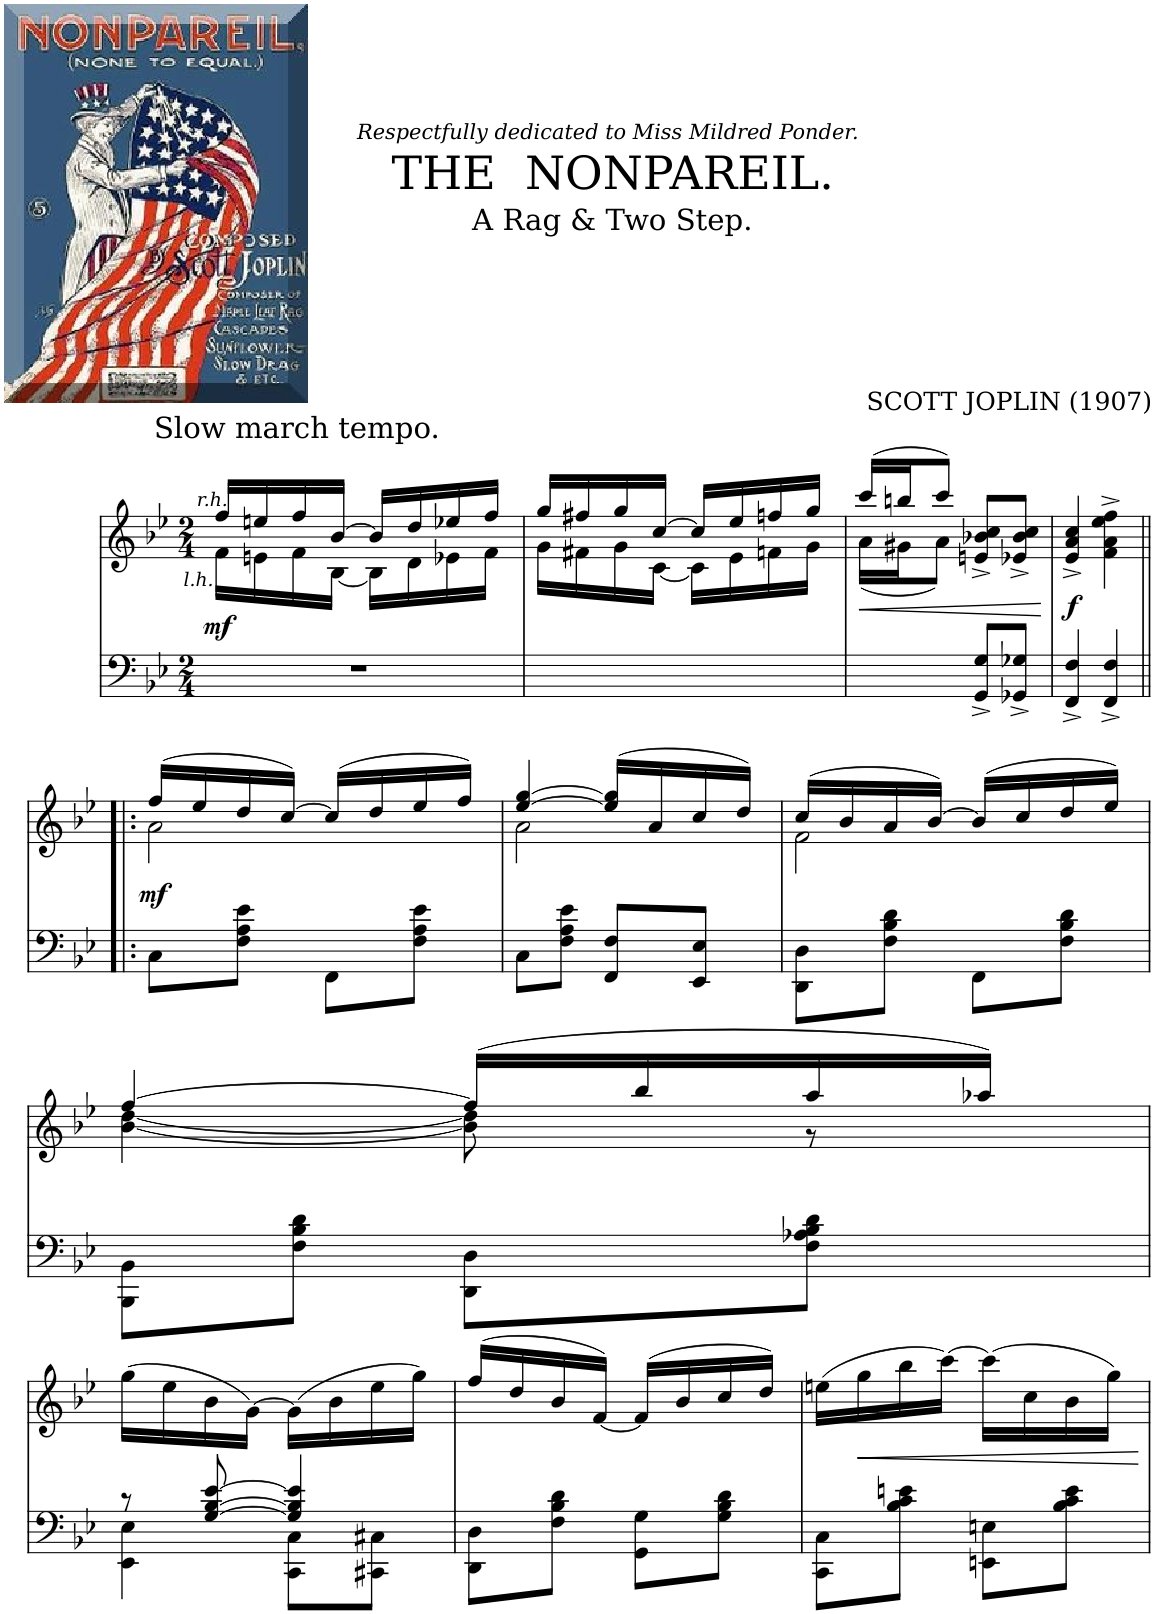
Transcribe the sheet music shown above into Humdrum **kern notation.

**kern	**kern	**dynam
*part1	*part1	*part1
*staff2	*staff1	*staff1/2
*I"Piano	*	*
*I'Pno.	*	*
*clefF4	*clefG2	*
*k[b-e-]	*k[b-e-]	*
*B-:	*B-:	*
*M2/4	*M2/4	*
=1	=1	=1
*	*^	*
!	!LO:TX:a:t=Slow march tempo.	!	!
!	!LO:TX:a:i:t=r.h.	!	!
!	!LO:TX:b:i:t=l.h.	!	!
!	!	!	!LO:DY:b
2r	16ff/LL	16f\LL	mf
.	16een/	16en\	.
.	16ff/	16f\	.
.	[16b-/JJ	[16B-\JJ	.
.	16b-/LL]	16B-\LL]	.
.	16dd/	16d\	.
.	16ee-X/	16e-X\	.
.	16ff/JJ	16f\JJ	.
=2	=2	=2	=2
2ryy	16gg/LL	16g\LL	.
.	16ff#X/	16f#X\	.
.	16gg/	16g\	.
.	[16cc/JJ	[16c\JJ	.
.	16cc/LL]	16c\LL]	.
.	16ee-/	16e-\	.
.	16ffn/	16fn\	.
.	16gg/JJ	16g\JJ	.
=3	=3	=3	=3
!	!	!	!LO:HP:b
4ryy	(16ccc/LL	(16a\LL	<
.	16bbn/J	16g#X\J	.
.	8ccc/J)	8a\J)	.
8GG/^ 8G/^L	8en/^ 8b-X/^ 8cc/^L	4ryy	.
8GG-X/^ 8G-X/^J	8e-X/^ 8b-/^ 8cc/^J	.	.
*	*v	*v	*
.	.	[
=4	=4	=4
!	!	!LO:DY:b
4FF/^ 4F/^	4e-/^ 4a/^ 4cc/^	f
4FF/^ 4F/^	4f\^ 4a\^ 4ee-\^ 4ff\^	.
!!LO:LB:g=z
=5!|:	=5!|:	=5!|:
*	*^	*
!	!	!	!LO:DY:b
8C\L	(16ff/LL	2a\	mf
.	16ee-/	.	.
8F\ 8A\ 8e-\J	16dd/	.	.
.	[16cc/JJ)	.	.
8FF\L	(16cc/LL]	.	.
.	16dd/	.	.
8F\ 8A\ 8e-\J	16ee-/	.	.
.	16ff/JJ)	.	.
=6	=6	=6	=6
8C\L	[4ee-/ [4gg/	2a\	.
8F\ 8A\ 8e-\J	.	.	.
8FF/ 8F/L	(16ee-/] 16gg/]LL	.	.
.	16a/	.	.
8EE-/ 8E-/J	16cc/	.	.
.	16dd/JJ)	.	.
=7	=7	=7	=7
8DD\ 8D\L	(16cc/LL	2f\	.
.	16b-/	.	.
8F\ 8B-\ 8d\J	16a/	.	.
.	[16b-/JJ)	.	.
8FF\L	(16b-/LL]	.	.
.	16cc/	.	.
8F\ 8B-\ 8d\J	16dd/	.	.
.	16ee-/JJ)	.	.
!!LO:LB:g=z	!!
=8	=8	=8	=8
8BBB-\ 8BB-\L	[4ff/	[4b-\ [4dd\	.
8F\ 8B-\ 8d\J	.	.	.
8DD\ 8D\L	(16ff/LL]	8b-\] 8dd\]	.
.	16bb-/	.	.
8F\ 8A-X\ 8B-\ 8d\J	16aa/	8r	.
.	16aa-X/JJ)	.	.
*	*v	*v	*
!!LO:LB:g=z
=9	=9	=9
*^	*	*
8r	4EE-\ 4E-\	(16gg\LL	.
.	.	16ee-\	.
[8G/ [8B-/ [8e-/	.	16b-\	.
.	.	[16g\JJ)	.
4G/] 4B-/] 4e-/]	8CC\ 8C\L	(16g\LL]	.
.	.	16b-\	.
.	8CC#X\ 8C#X\J	16ee-\	.
.	.	16gg\JJ)	.
*v	*v	*	*
=10	=10	=10
8DD\ 8D\L	(>16ff/LL	.
.	16dd/	.
8F\ 8B-\ 8d\J	16b-/	.
.	[16f/JJ)	.
8GG\ 8G\L	(>16f/LL]	.
.	16b-/	.
8G\ 8B-\ 8d\J	16cc/	.
.	16dd/JJ)	.
=11	=11	=11
8CC\ 8C\L	(16een\LL	.
!	!	!LO:HP:b
.	16gg\	<
8B-\ 8c\ 8en\J	16bb-\	.
.	[16ccc\JJ)	.
8EEn\ 8En\L	(16ccc\LL]	.
.	16cc\	.
8B-\ 8c\ 8e\J	16b-\	.
.	16gg\JJ)	.
.	.	[
=	=	=
*-	*-	*-
